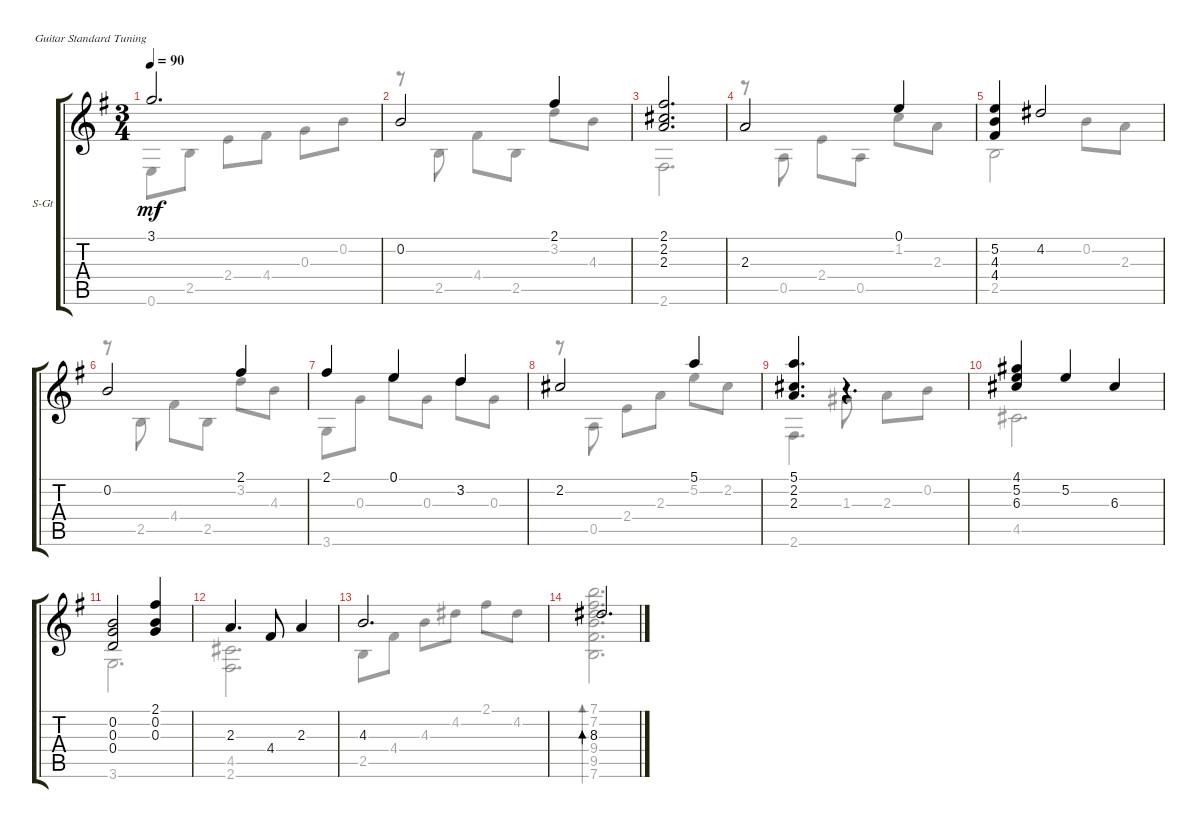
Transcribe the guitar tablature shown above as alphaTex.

\defaultSystemsLayout 4
\bracketExtendMode groupsimilarinstruments
\firstSystemTrackNameOrientation horizontal
\otherSystemsTrackNameOrientation horizontal
\track ("Steel Guitar" "S-Gt") {instrument acousticguitarsteel}
\staff {score tabs}
\tuning (E4 B3 G3 D3 A2 E2)
\voice
\ts (3 4)
\tempo 90
\clef g2
\ks eminor
3.1.2{d dy mf} |
0.2.2 2.1.4 |
(2.1 2.2 2.3).2{d} |
2.3.2 0.1.4 |
(5.2 4.3 4.4).4 4.2.2 |
0.2.2 2.1.4 |
2.1.4 0.1.4 3.2.4 |
2.2.2 5.1.4 |
(5.1 2.2 2.3).4{d} r.4{d} |
(4.1 5.2 6.3).4 5.2.4 6.3.4 |
(0.2 0.3 0.4).2 (2.1 0.2 0.3).4 |
2.3.4{d} 4.4.8 2.3.4 |
4.3.2{d} |
8.3.2{d bd 0}
\voice
\clef g2
\ottava regular
\simile none
\ks eminor
0.6.8{dy mf} 2.5.8 2.4.8 4.4.8 0.3.8 0.2.8 |
r.8 2.5.8 4.4.8 2.5.8 3.2.8 4.3.8 |
2.6.2{d} |
r.8 0.5.8 2.4.8 0.5.8 1.2.8 2.3.8 |
2.5.2 0.2.8 2.3.8 |
r.8 2.5.8 4.4.8 2.5.8 3.2.8 4.3.8 |
3.6.8 0.3.8 0.1.8 0.3.8 3.2.8 0.3.8 |
r.8 0.5.8 2.4.8 2.3.8 5.2.8 2.2.8 |
2.6.4{d} 1.3.8 2.3.8 0.2.8 |
4.5.2{d} |
3.6.2{d} |
(4.5 2.6).2{d} |
2.5.8 4.4.8 4.3.8 4.2.8 2.1.8 4.2.8 |
(8.3 7.2 7.1 9.4 9.5 7.6).2{d bd 30}
